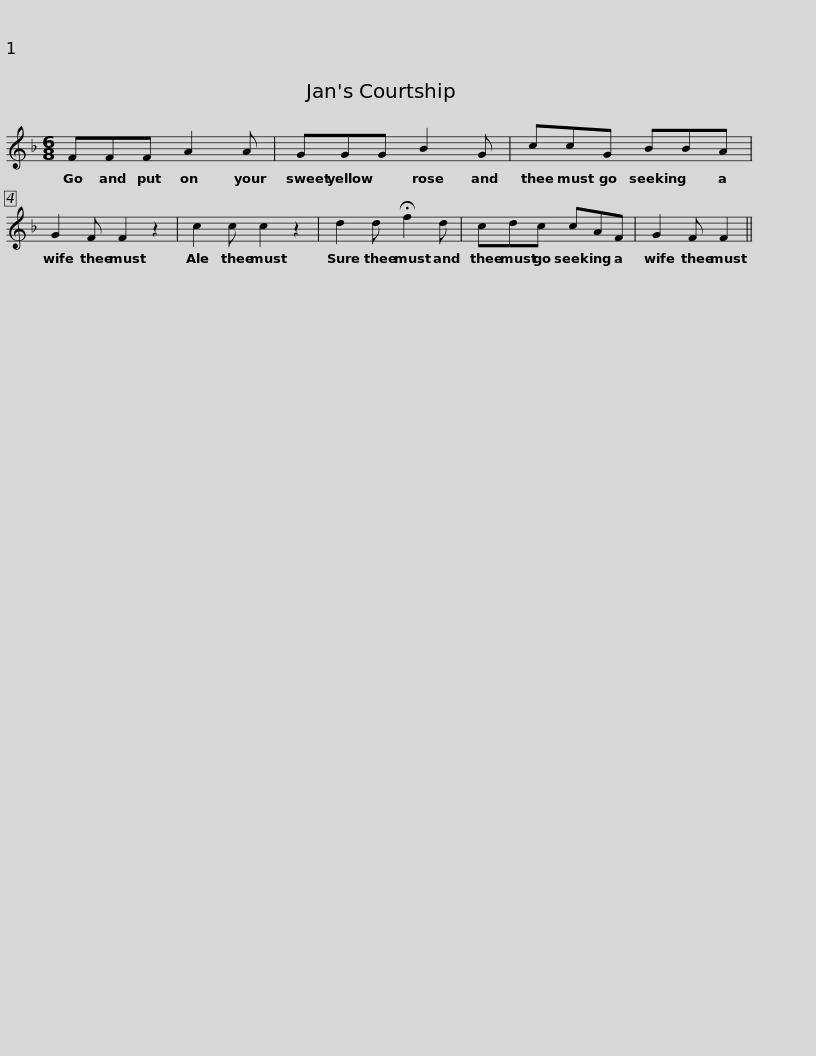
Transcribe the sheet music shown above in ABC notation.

X:1
L:1/8
M:6/8
I:linebreak $
K:F
V:1 treble
V:1
 FFF A2 A | GGG B2 G | ccG BBA | G2 F F2 z2 | c2 c c2 z2 |$ %5
 d2 d !fermata!f2 d | cdc cAF | G2 F F2 || %8
